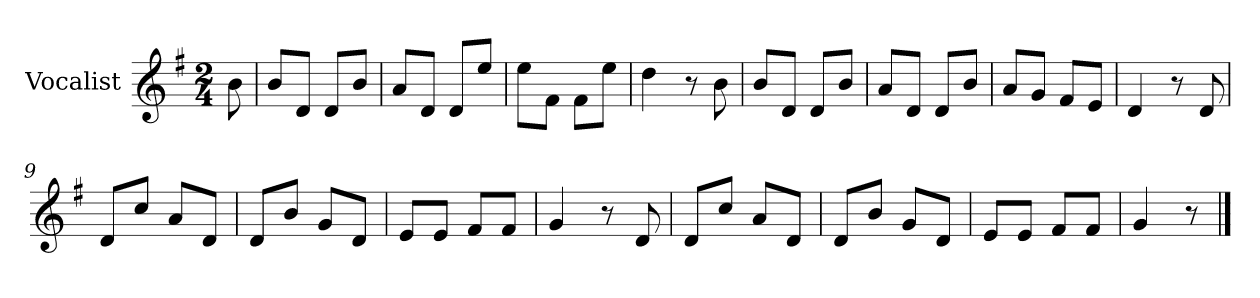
**kern
*part1
*staff1
*I"Vocalist
*k[f#]
*G:
*M2/4
=
8b
=1
8bL
8dJ
8dL
8bJ
=2
8aL
8dJ
8dL
8eeJ
=3
8eeL
8f#J
8f#L
8eeJ
=4
4dd
8r
8b
=5
8bL
8dJ
8dL
8bJ
=6
8aL
8dJ
8dL
8bJ
=7
8aL
8gJ
8f#L
8eJ
=8
4d
8r
8d
=9
8dL
8ccJ
8aL
8dJ
=10
8dL
8bJ
8gL
8dJ
=11
8eL
8eJ
8f#L
8f#J
=12
4g
8r
8d
=13
8dL
8ccJ
8aL
8dJ
=14
8dL
8bJ
8gL
8dJ
=15
8eL
8eJ
8f#L
8f#J
=16
4g
8r
==
*-
